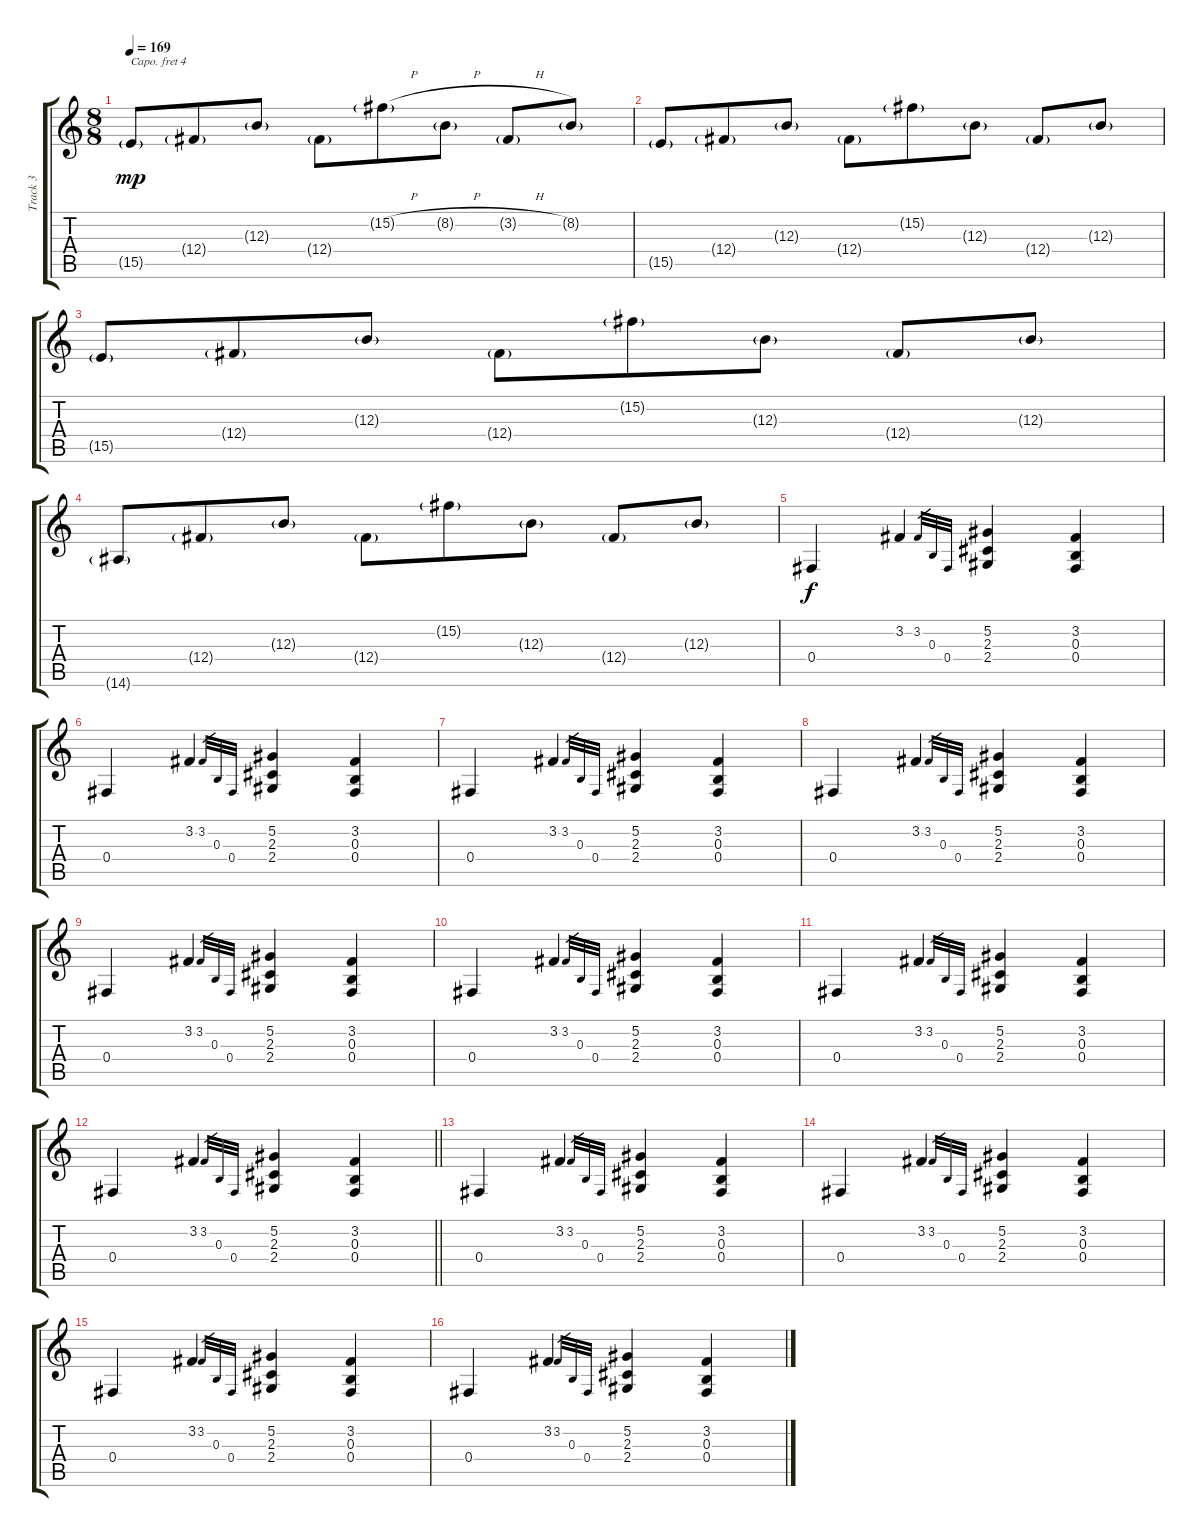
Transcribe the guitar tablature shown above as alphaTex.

\track ("Track 3" "Track 3") {instrument violin}
\staff {score tabs}
\capo 4
\tuning (E4 B3 G3 D3 A2 E2) {hide}
\ts (8 8)
\tempo 169
\clef g2
\ks c
15.5{g}.8{dy mp} 12.4{g}.8 12.3{g}.8 12.4{g}.8 15.2{h g}.8 8.2{h g}.8 3.2{h g}.8 8.2{g}.8 |
15.5{g}.8 12.4{g}.8 12.3{g}.8 12.4{g}.8 15.2{g}.8 12.3{g}.8 12.4{g}.8 12.3{g}.8 |
15.5{g}.8 12.4{g}.8 12.3{g}.8 12.4{g}.8 15.2{g}.8 12.3{g}.8 12.4{g}.8 12.3{g}.8 |
14.6{g}.8 12.4{g}.8 12.3{g}.8 12.4{g}.8 15.2{g}.8 12.3{g}.8 12.4{g}.8 12.3{g}.8 |
0.4.4{dy f volume 12 balance 2 instrument tremolostrings} 3.2.4 3.2.32{gr} 0.3.32{gr} 0.4.32{gr} (5.2 2.3 2.4).4 (3.2 0.3 0.4).4 |
0.4.4 3.2.4 3.2.32{gr} 0.3.32{gr} 0.4.32{gr} (5.2 2.3 2.4).4 (3.2 0.3 0.4).4 |
0.4.4 3.2.4 3.2.32{gr} 0.3.32{gr} 0.4.32{gr} (5.2 2.3 2.4).4 (3.2 0.3 0.4).4 |
0.4.4 3.2.4 3.2.32{gr} 0.3.32{gr} 0.4.32{gr} (5.2 2.3 2.4).4 (3.2 0.3 0.4).4 |
0.4.4{volume 12 balance 2 instrument tremolostrings} 3.2.4 3.2.32{gr} 0.3.32{gr} 0.4.32{gr} (5.2 2.3 2.4).4 (3.2 0.3 0.4).4 |
0.4.4 3.2.4 3.2.32{gr} 0.3.32{gr} 0.4.32{gr} (5.2 2.3 2.4).4 (3.2 0.3 0.4).4 |
0.4.4 3.2.4 3.2.32{gr} 0.3.32{gr} 0.4.32{gr} (5.2 2.3 2.4).4 (3.2 0.3 0.4).4 |
\barLineRight lightlight
0.4.4 3.2.4 3.2.32{gr} 0.3.32{gr} 0.4.32{gr} (5.2 2.3 2.4).4 (3.2 0.3 0.4).4 |
0.4.4{volume 12 balance 2 instrument tremolostrings} 3.2.4 3.2.32{gr} 0.3.32{gr} 0.4.32{gr} (5.2 2.3 2.4).4 (3.2 0.3 0.4).4 |
0.4.4 3.2.4 3.2.32{gr} 0.3.32{gr} 0.4.32{gr} (5.2 2.3 2.4).4 (3.2 0.3 0.4).4 |
0.4.4 3.2.4 3.2.32{gr} 0.3.32{gr} 0.4.32{gr} (5.2 2.3 2.4).4 (3.2 0.3 0.4).4 |
0.4.4 3.2.4 3.2.32{gr} 0.3.32{gr} 0.4.32{gr} (5.2 2.3 2.4).4 (3.2 0.3 0.4).4
